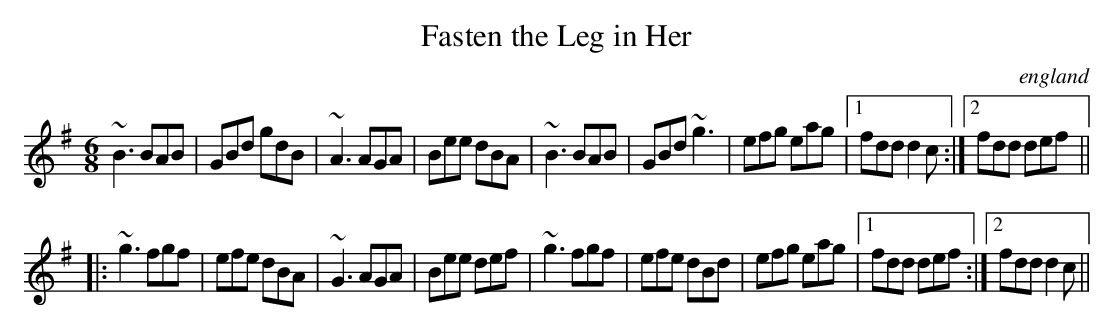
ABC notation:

X:1
T:Fasten the Leg in Her
O:england
M:6/8
K:G
~B3 BAB|GBd gdB|~A3 AGA|Bee dBA|~B3 BAB|GBd ~g3|efg eag|1 fdd d2c:|2 fdd def||
|:~g3 fgf|efe dBA|~G3 AGA|Bee def|~g3 fgf|efe dBd|efg eag|1 fdd def:|2 fdd d2c||
